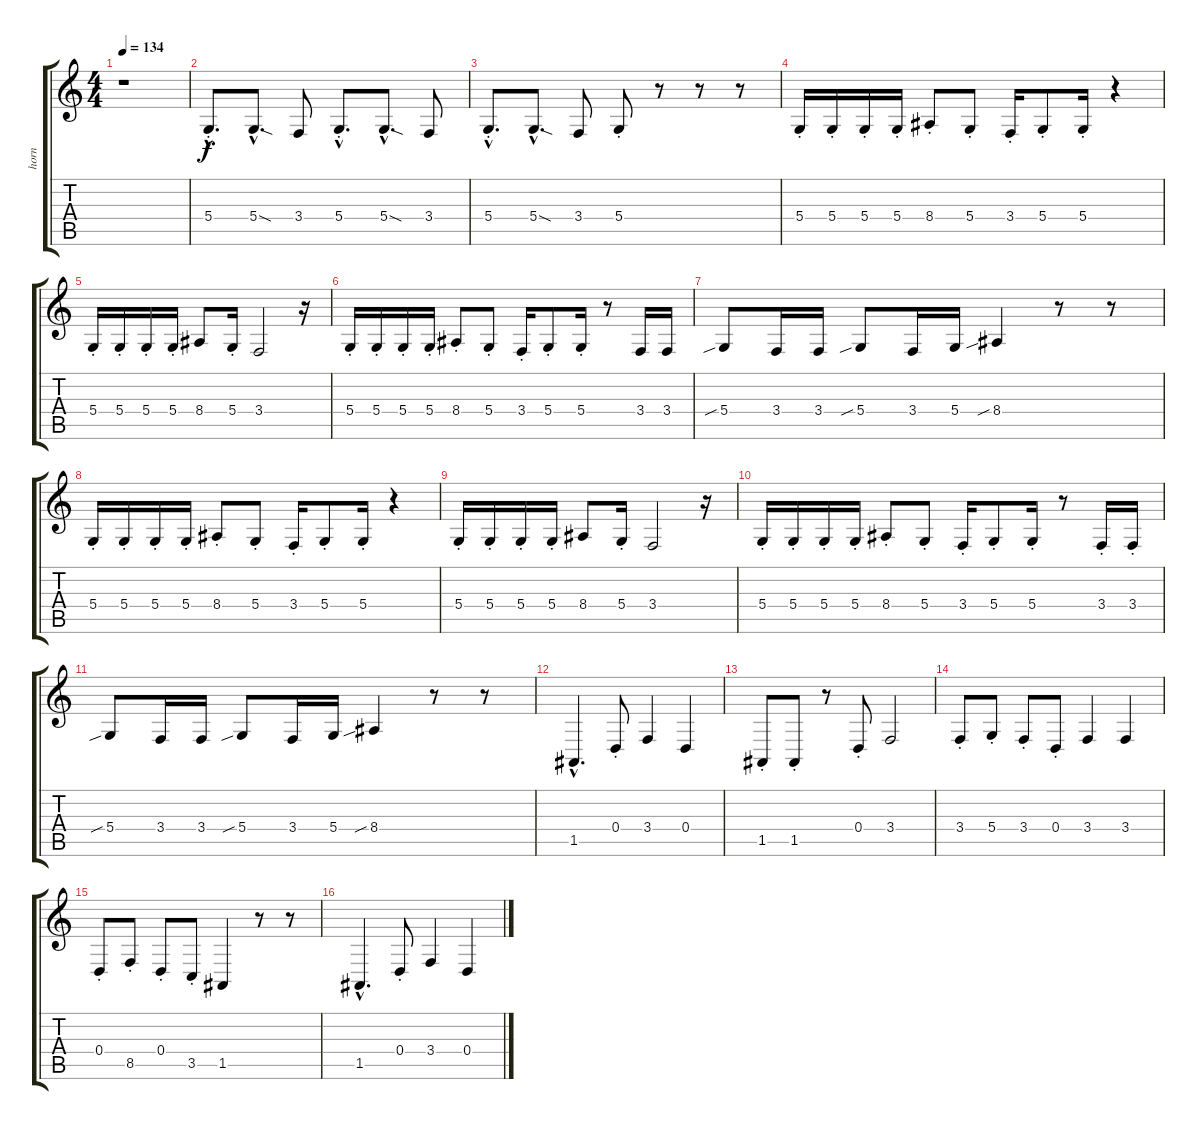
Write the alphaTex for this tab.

\track ("horn" "horn") {instrument trombone}
\staff {score tabs}
\tuning (E4 B3 G3 D3 A2 E2) {hide}
\ts (4 4)
\tempo 134
\clef g2
\ks c
r.1{dy f instrument trombone} |
5.4{hac st}.8{d} 5.4{sod hac}.8{d} 3.4.8 5.4{hac st}.8{d} 5.4{sod hac}.8{d} 3.4.8 |
5.4{hac st}.8{d} 5.4{sod hac}.8{d} 3.4.8 5.4{st}.8 r.8 r.8 r.8 |
5.4{st}.16 5.4{st}.16 5.4{st}.16 5.4{st}.16 8.4{st}.8 5.4{st}.8 3.4{st}.16 5.4{st}.8 5.4{st}.16 r.4 |
5.4{st}.16 5.4{st}.16 5.4{st}.16 5.4{st}.16 8.4.8 5.4{st}.16 3.4.2 r.16 |
5.4{st}.16 5.4{st}.16 5.4{st}.16 5.4{st}.16 8.4{st}.8 5.4{st}.8 3.4{st}.16 5.4{st}.8 5.4{st}.16 r.8 3.4.16 3.4.16 |
5.4{sib}.8 3.4.16 3.4.16 5.4{sib}.8 3.4.16 5.4.16 8.4{sib}.4 r.8 r.8 |
5.4{st}.16 5.4{st}.16 5.4{st}.16 5.4{st}.16 8.4{st}.8 5.4{st}.8 3.4{st}.16 5.4{st}.8 5.4{st}.16 r.4 |
5.4{st}.16 5.4{st}.16 5.4{st}.16 5.4{st}.16 8.4.8 5.4{st}.16 3.4.2 r.16 |
5.4{st}.16 5.4{st}.16 5.4{st}.16 5.4{st}.16 8.4{st}.8 5.4{st}.8 3.4{st}.16 5.4{st}.8 5.4{st}.16 r.8 3.4{st}.16 3.4{st}.16 |
5.4{sib}.8 3.4.16 3.4.16 5.4{sib}.8 3.4.16 5.4.16 8.4{sib}.4 r.8 r.8 |
1.5{hac}.4{d} 0.4{st}.8 3.4.4 0.4.4 |
1.5{st}.8 1.5{st}.8 r.8 0.4{st}.8 3.4.2 |
3.4{st}.8 5.4{st}.8 3.4{st}.8 0.4{st}.8 3.4.4 3.4.4 |
0.4{st}.8 8.5{st}.8 0.4{st}.8 3.5{st}.8 1.5.4 r.8 r.8 |
1.5{hac}.4{d} 0.4{st}.8 3.4.4 0.4.4
